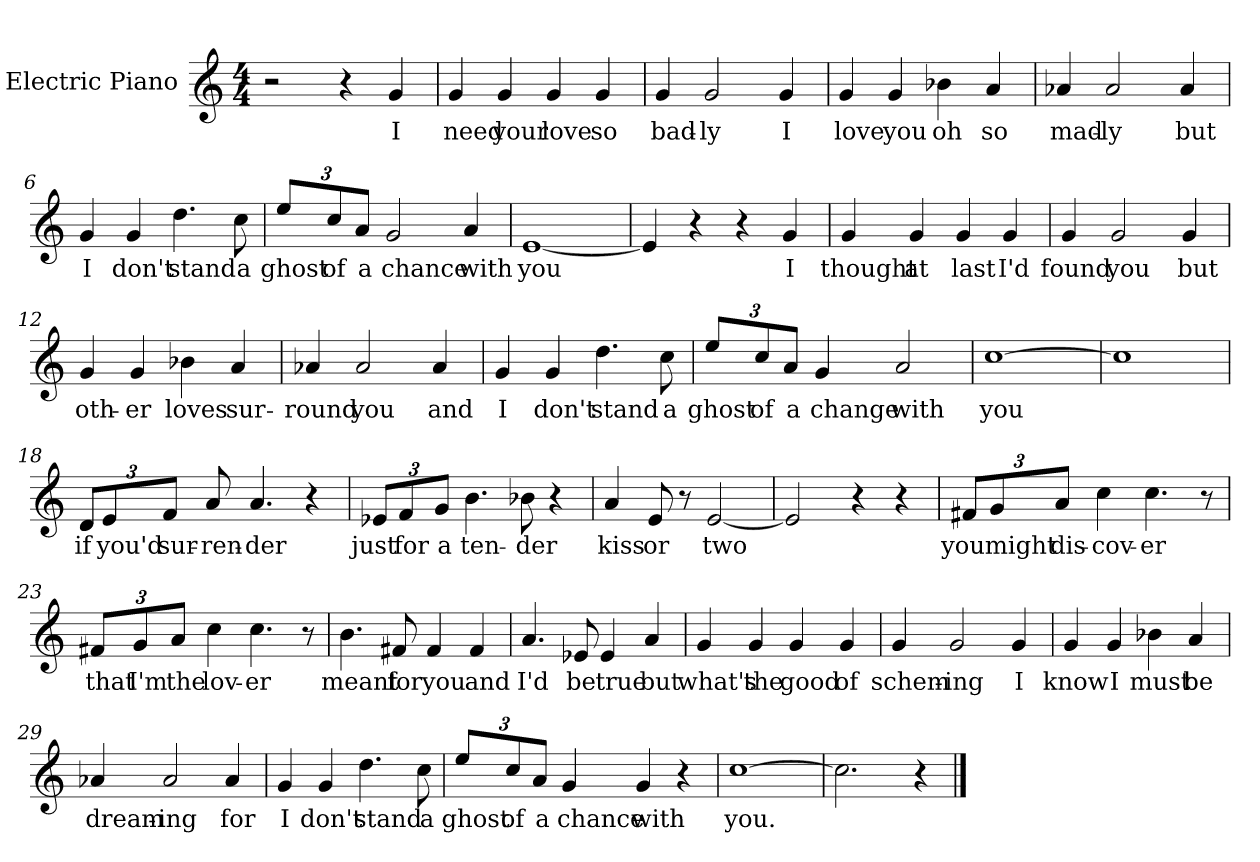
**kern	**text
*part1	*part1
*staff1	*staff1
*I"Electric Piano	*
*I'E.Pno	*
*clefG2	*
*k[]	*
*C:	*
*M4/4	*
=1	=1
2r	.
4r	.
4g/	I
=2	=2
4g/	need
4g/	your
4g/	love
4g/	so
=3	=3
4g/	bad-
2g/	-ly
4g/	I
=4	=4
4g/	love
4g/	you
4b-X\	oh
4a/	so
=5	=5
4a-X/	mad-
2a-/	-ly
4a-/	but
!!LO:LB:g=z
=6	=6
4g/	I
4g/	don't
4.dd\	stand
8cc\	a
=7	=7
*Xbrackettup	*
12ee/L	ghost
12cc/	of
12a/J	a
2g/	chance
4a/	with
=8	=8
[1e	you
=9	=9
4e/]	.
4r	.
4r	.
4g/	I
!!LO:LB:g=z
=10	=10
4g/	thought
4g/	at
4g/	last
4g/	I'd
=11	=11
4g/	found
2g/	you
4g/	but
=12	=12
4g/	oth-
4g/	-er
4b-X\	loves
4a/	sur-
=13	=13
4a-X/	round
2a-/	you
4a-/	and
!!LO:LB:g=z
=14	=14
4g/	I
4g/	don't
4.dd\	stand
8cc\	a
=15	=15
12ee/L	ghost
12cc/	of
12a/J	a
4g/	change
2a/	with
=16	=16
[1cc	you
=17	=17
1cc]	.
!!LO:LB:g=z
=18	=18
12d/L	if
12e/	you'd
12f/J	sur-
8a/	-ren-
4.a/	der
4r	.
=19	=19
12e-X/L	just
12f/	for
12g/J	a
4.b\	ten-
8b-X\	-der
4r	.
=20	=20
4a/	kiss
8e/	or
8r	.
[2e/	two
=21	=21
2e/]	.
4r	.
4r	.
!!LO:LB:g=z
=22	=22
12f#X/L	you
12g/	might
12a/J	dis-
4cc\	-cov-
4.cc\	-er
8r	.
=23	=23
12f#X/L	that
12g/	I'm
12a/J	the
4cc\	lov-
4.cc\	-er
8r	.
=24	=24
4.b\	meant
8f#X/	for
4f#/	you
4f#/	and
=25	=25
4.a/	I'd
8e-X/	be
4e-/	true
4a/	but
!!LO:LB:g=z
=26	=26
4g/	what's
4g/	the
4g/	good
4g/	of
=27	=27
4g/	schem-
2g/	-ing
4g/	I
=28	=28
4g/	know
4g/	I
4b-X\	must
4a/	be
=29	=29
4a-X/	dream-
2a-/	-ing
4a-/	for
!!LO:LB:g=z
=30	=30
4g/	I
4g/	don't
4.dd\	stand
8cc\	a
=31	=31
12ee/L	ghost
12cc/	of
12a/J	a
4g/	chance
4g/	with
4r	.
=32	=32
[1cc	you.
=33	=33
2.cc\]	.
4r	.
==	==
*-	*-
